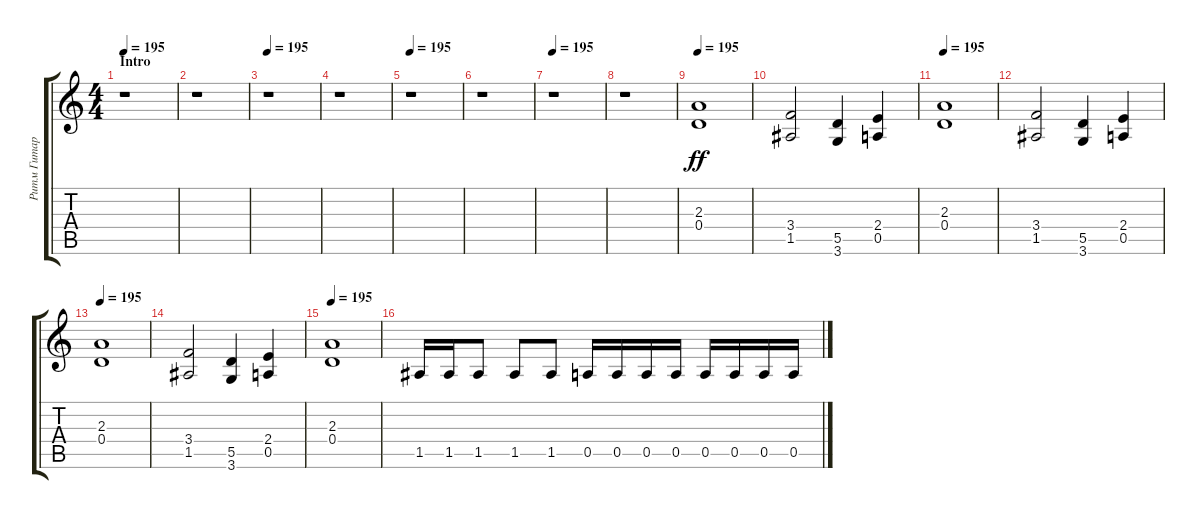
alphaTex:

\track ("Ритм Гитара" "Ритм Гитар") {instrument distortionguitar}
\staff {score tabs}
\tuning (E4 B3 G3 D3 A2 E2) {hide}
\ts (4 4)
\section ("" "Intro")
\tempo 195
\clef g2
\ks c
r.1{dy ff instrument distortionguitar} |
r.1 |
\tempo 195
r.1 |
r.1 |
\tempo 195
r.1 |
r.1 |
\tempo 195
r.1 |
r.1 |
\tempo 195
(2.3 0.4).1 |
(3.4 1.5).2 (5.5 3.6).4 (2.4 0.5).4 |
\tempo 195
(2.3 0.4).1 |
(3.4 1.5).2 (5.5 3.6).4 (2.4 0.5).4 |
\tempo 195
(2.3 0.4).1 |
(3.4 1.5).2 (5.5 3.6).4 (2.4 0.5).4 |
\tempo 195
(2.3 0.4).1 |
1.5.16 1.5.16 1.5.8 1.5.8 1.5.8 0.5.16 0.5.16 0.5.16 0.5.16 0.5.16 0.5.16 0.5.16 0.5.16
